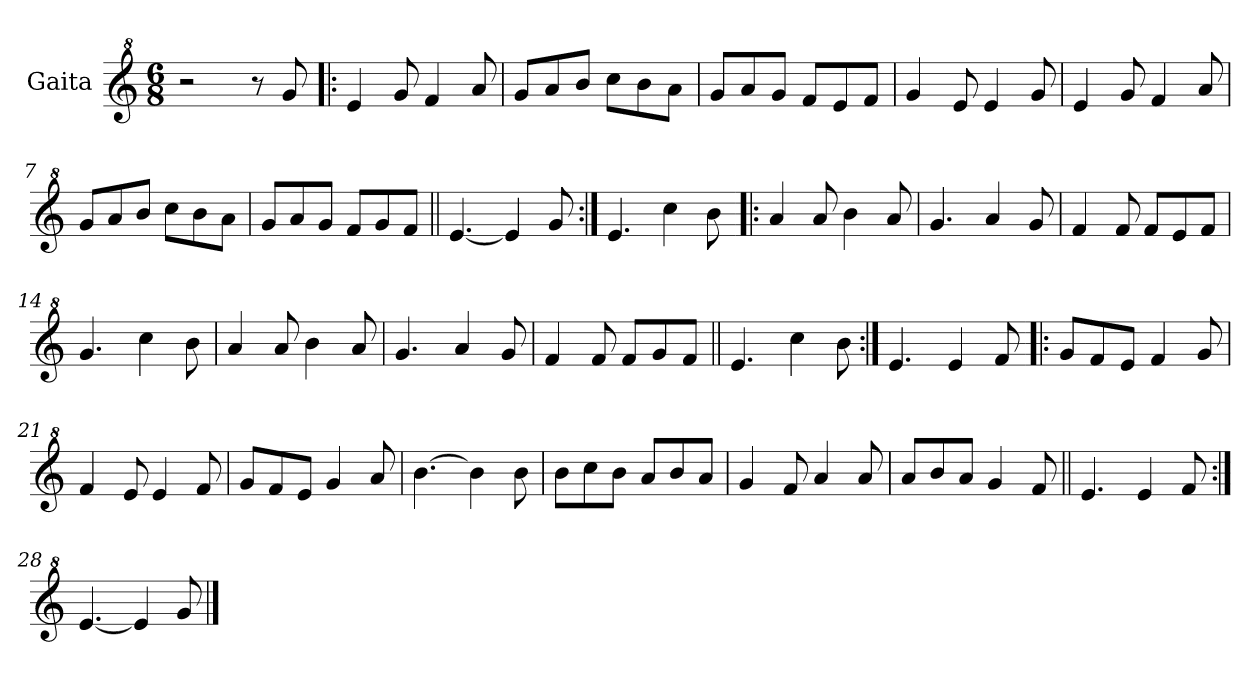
**kern
*part1
*staff1
*I"Gaita
*clefG^2
*k[]
*M6/8
*MM180
=1
2r
8r
8gg/
=2!|:
4ee/
8gg/
4ff/
8aa/
=3
8gg/L
8aa/
8bb/J
8ccc\L
8bb\
8aa\J
=4
8gg/L
8aa/
8gg/J
8ff/L
8ee/
8ff/J
=5
4gg/
8ee/
4ee/
8gg/
=6
4ee/
8gg/
4ff/
8aa/
=7
8gg/L
8aa/
8bb/J
8ccc\L
8bb\
8aa\J
=8
8gg/L
8aa/
8gg/J
8ff/L
8gg/
8ff/J
!!LO:LB:g=z
=9||
[4.ee/
4ee/]
8gg/
=10:|!
4.ee/
4ccc\
8bb\
=11!|:
4aa/
8aa/
4bb\
8aa/
=12
4.gg/
4aa/
8gg/
=13
4ff/
8ff/
8ff/L
8ee/
8ff/J
=14
4.gg/
4ccc\
8bb\
=15
4aa/
8aa/
4bb\
8aa/
=16
4.gg/
4aa/
8gg/
=17
4ff/
8ff/
8ff/L
8gg/
8ff/J
!!LO:LB:g=z
=18||
4.ee/
4ccc\
8bb\
=19:|!
4.ee/
4ee/
8ff/
=20!|:
8gg/L
8ff/
8ee/J
4ff/
8gg/
=21
4ff/
8ee/
4ee/
8ff/
=22
8gg/L
8ff/
8ee/J
4gg/
8aa/
=23
[4.bb\
4bb\]
8bb\
=24
8bb\L
8ccc\
8bb\J
8aa/L
8bb/
8aa/J
=25
4gg/
8ff/
4aa/
8aa/
!!LO:LB:g=z
=26
8aa/L
8bb/
8aa/J
4gg/
8ff/
=27||
4.ee/
4ee/
8ff/
=28:|!
[4.ee/
4ee/]
8gg/
==
*-
